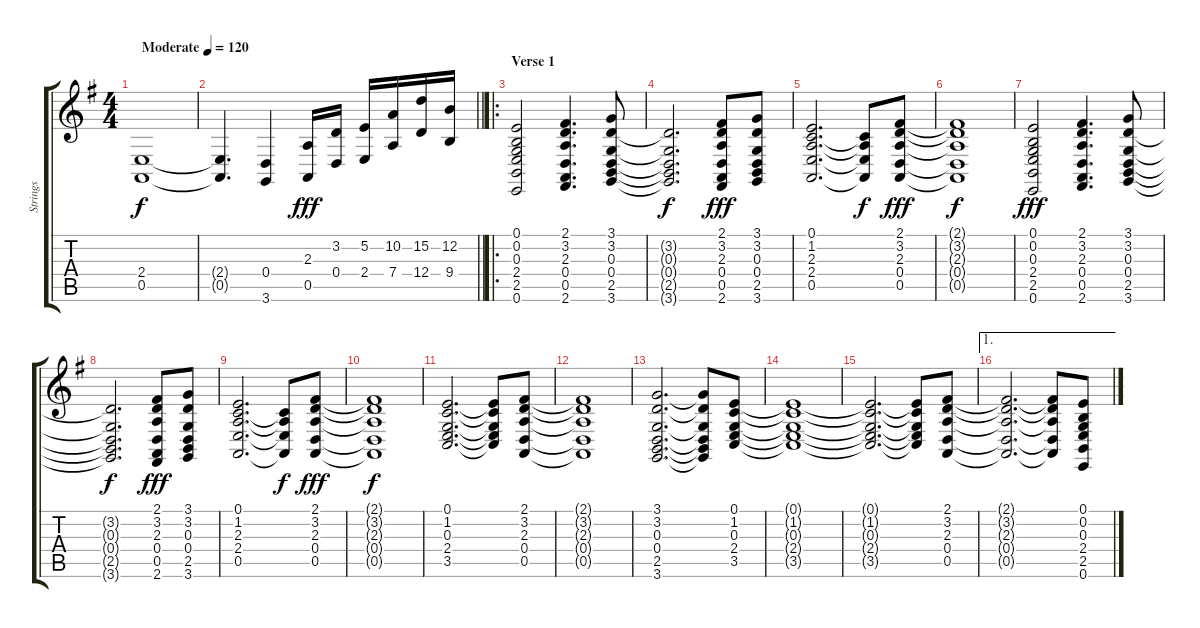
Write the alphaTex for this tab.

\track ("Strings" "Strings") {instrument stringensemble1}
\staff {score tabs}
\tuning (E4 B3 G3 D3 A2 E2) {hide}
\ts (4 4)
\tempo (120 "Moderate")
\clef g2
\ks g
(2.4 0.5).1{dy f instrument stringensemble1} |
\barLineRight lightlight
(2.4{t} 0.5{t}).4{d} (0.4 3.6).4 (2.3 0.5).16{dy fff} (3.2 0.4).16 (5.2 2.4).16 (10.2 7.4).16 (15.2 12.4).16 (12.2 9.4).16 |
\ro
\section ("" "Verse 1")
(0.1 0.2 0.3 2.4 2.5 0.6).2 (2.1 3.2 2.3 0.4 0.5 2.6).4{d} (3.1 3.2 0.3 0.4 2.5 3.6).8 |
(3.2{t} 0.3{t} 0.4{t} 2.5{t} 3.6{t}).2{d dy f} (2.1 3.2 2.3 0.4 0.5 2.6).8{dy fff} (3.1 3.2 0.3 0.4 2.5 3.6).8 |
(0.1 1.2 2.3 2.4 0.5).2{d} (1.2{t} 2.3{t} 2.4{t} 0.5{t}).8{dy f} (2.1 3.2 2.3 0.4 0.5).8{dy fff} |
(2.1{t} 3.2{t} 2.3{t} 0.4{t} 0.5{t}).1{dy f} |
(0.1 0.2 0.3 2.4 2.5 0.6).2{dy fff} (2.1 3.2 2.3 0.4 0.5 2.6).4{d} (3.1 3.2 0.3 0.4 2.5 3.6).8 |
(3.2{t} 0.3{t} 0.4{t} 2.5{t} 3.6{t}).2{d dy f} (2.1 3.2 2.3 0.4 0.5 2.6).8{dy fff} (3.1 3.2 0.3 0.4 2.5 3.6).8 |
(0.1 1.2 2.3 2.4 0.5).2{d} (1.2{t} 2.3{t} 2.4{t} 0.5{t}).8{dy f} (2.1 3.2 2.3 0.4 0.5).8{dy fff} |
(2.1{t} 3.2{t} 2.3{t} 0.4{t} 0.5{t}).1{dy f} |
(0.1 1.2 0.3 2.4 3.5).2{d} (0.1{t} 1.2{t} 0.3{t} 2.4{t} 3.5{t}).8 (2.1 3.2 2.3 0.4 0.5).8 |
(2.1{t} 3.2{t} 2.3{t} 0.4{t} 0.5{t}).1 |
(3.1 3.2 0.3 0.4 2.5 3.6).2{d} (3.1{t} 3.2{t} 0.3{t} 0.4{t} 2.5{t} 3.6{t}).8 (0.1 1.2 0.3 2.4 3.5).8 |
(0.1{t} 1.2{t} 0.3{t} 2.4{t} 3.5{t}).1 |
(0.1{t} 1.2{t} 0.3{t} 2.4{t} 3.5{t}).2{d} (0.1{t} 1.2{t} 0.3{t} 2.4{t} 3.5{t}).8 (2.1 3.2 2.3 0.4 0.5).8 |
\ae 1
(2.1{t} 3.2{t} 2.3{t} 0.4{t} 0.5{t}).2{d} (2.1{t} 3.2{t} 2.3{t} 0.4{t} 0.5{t}).8 (0.1 0.2 0.3 2.4 2.5 0.6).8
